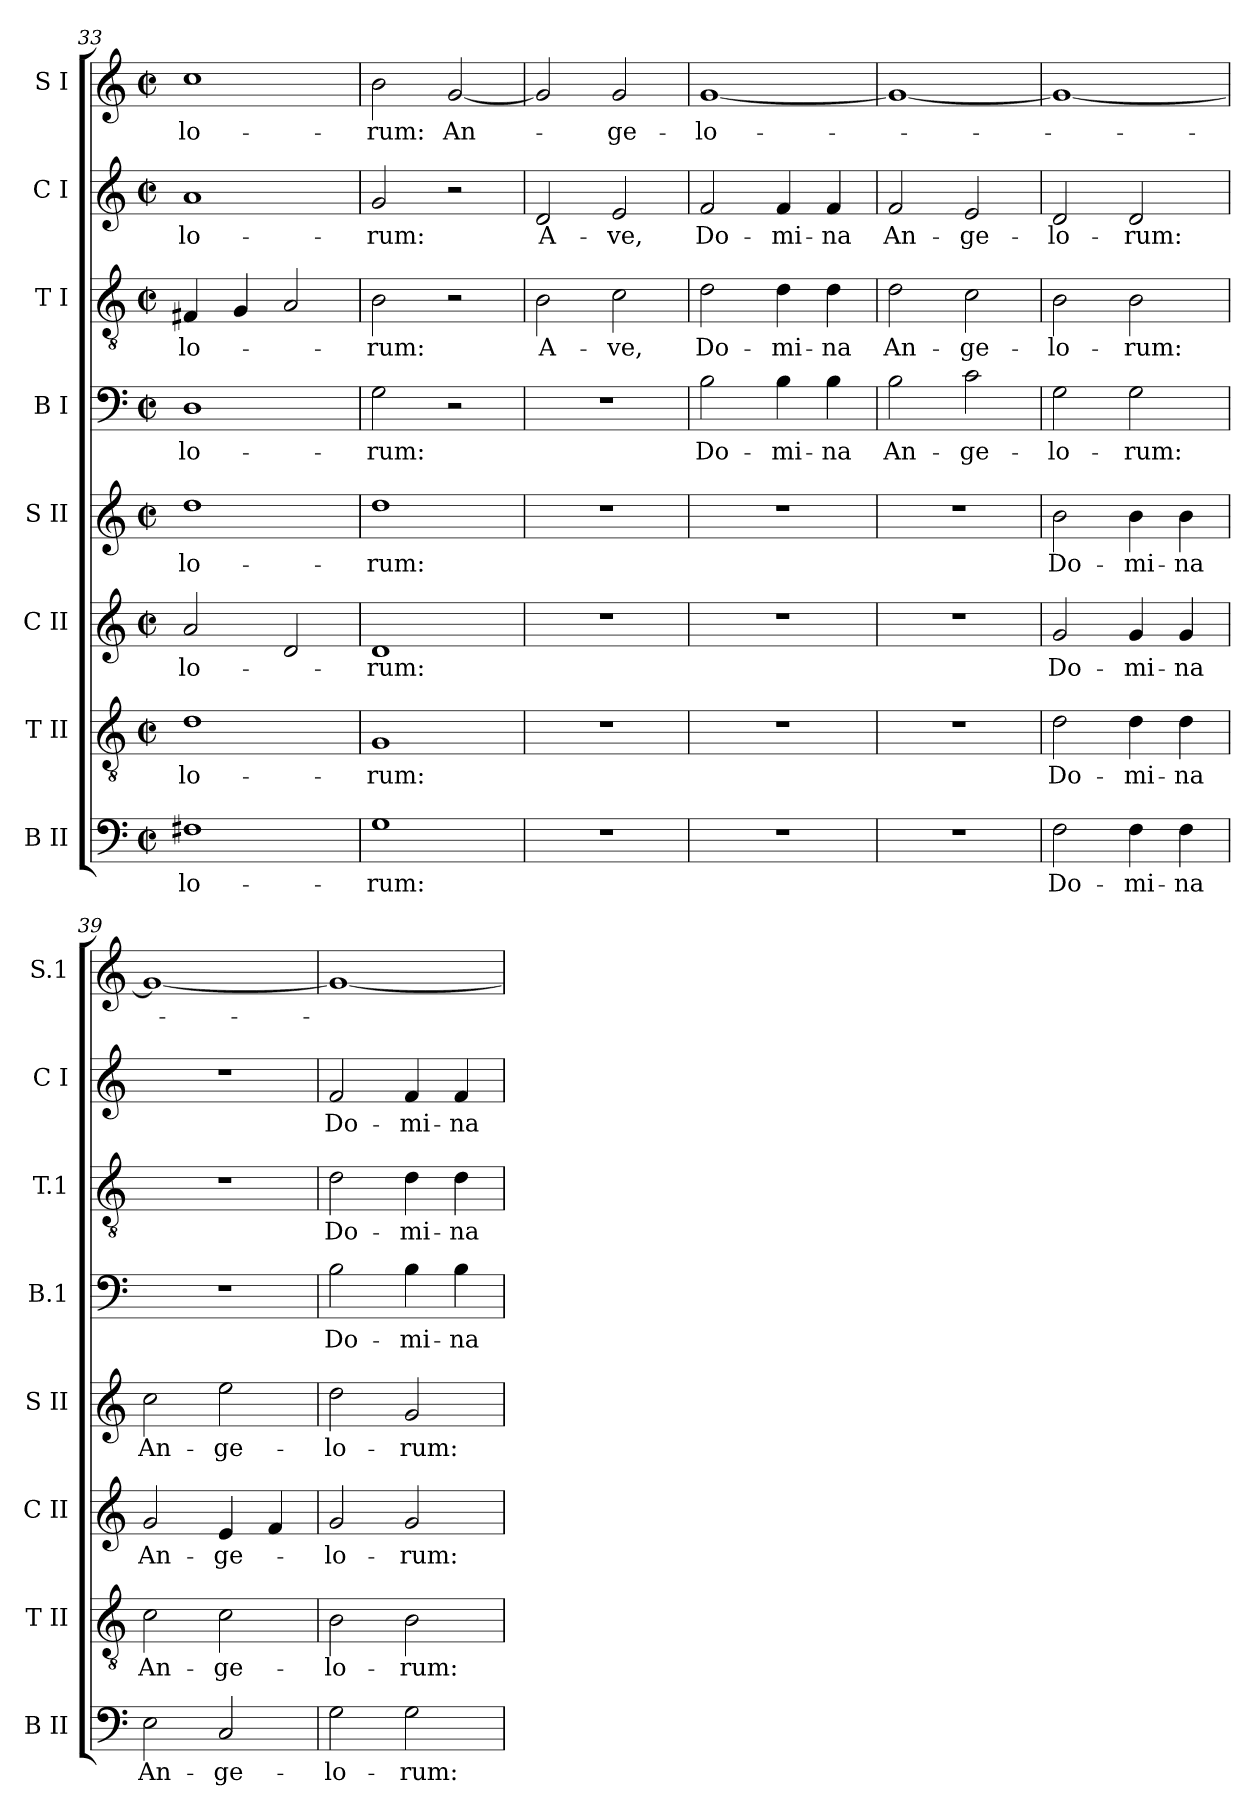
**kern	**text	**kern	**text	**kern	**text	**kern	**text	**kern	**text	**kern	**text	**kern	**text	**kern	**text
*part8	*part8	*part7	*part7	*part6	*part6	*part5	*part5	*part4	*part4	*part3	*part3	*part2	*part2	*part1	*part1
*staff8	*staff8	*staff7	*staff7	*staff6	*staff6	*staff5	*staff5	*staff4	*staff4	*staff3	*staff3	*staff2	*staff2	*staff1	*staff1
*I"B II	*	*I"T II	*	*I"C II	*	*I"S II	*	*I"B I	*	*I"T I	*	*I"C I	*	*I"S I	*
*I'B II	*	*I'T II	*	*I'C II	*	*I'S II	*	*I'B.1	*	*I'T.1	*	*I'C I	*	*I'S.1	*
*clefF4	*	*clefGv2	*	*clefG2	*	*clefG2	*	*clefF4	*	*clefGv2	*	*clefG2	*	*clefG2	*
*k[]	*	*k[]	*	*k[]	*	*k[]	*	*k[]	*	*k[]	*	*k[]	*	*k[]	*
*C:	*	*C:	*	*C:	*	*C:	*	*C:	*	*C:	*	*C:	*	*C:	*
*M2/2	*	*M2/2	*	*M2/2	*	*M2/2	*	*M2/2	*	*M2/2	*	*M2/2	*	*M2/2	*
*met(c|)	*	*met(c|)	*	*met(c|)	*	*met(c|)	*	*met(c|)	*	*met(c|)	*	*met(c|)	*	*met(c|)	*
=33	=33	=33	=33	=33	=33	=33	=33	=33	=33	=33	=33	=33	=33	=33	=33
!	!LO:LY:b	!	!LO:LY:b	!	!LO:LY:b	!	!LO:LY:b	!	!LO:LY:b	!	!LO:LY:b	!	!LO:LY:b	!	!LO:LY:b
1F#X	-lo-	1d	-lo-	2a/	-lo-	1dd	-lo-	1D	-lo-	4F#X/	-lo-	1a	-lo-	1cc	-lo-
.	.	.	.	.	.	.	.	.	.	4G/	.	.	.	.	.
.	.	.	.	2d/	.	.	.	.	.	2A/	.	.	.	.	.
=34	=34	=34	=34	=34	=34	=34	=34	=34	=34	=34	=34	=34	=34	=34	=34
!	!LO:LY:b	!	!LO:LY:b	!	!LO:LY:b	!	!LO:LY:b	!	!LO:LY:b	!	!LO:LY:b	!	!LO:LY:b	!	!LO:LY:b
1G	-rum:	1G	-rum:	1d	-rum:	1dd	-rum:	2G\	-rum:	2B\	-rum:	2g/	-rum:	2b\	-rum:
!	!	!	!	!	!	!	!	!	!	!	!	!	!	!	!LO:LY:b
.	.	.	.	.	.	.	.	2r	.	2r	.	2r	.	[2g/	An-
=35	=35	=35	=35	=35	=35	=35	=35	=35	=35	=35	=35	=35	=35	=35	=35
!	!	!	!	!	!	!	!	!	!	!	!LO:LY:b	!	!LO:LY:b	!	!
1r	.	1r	.	1r	.	1r	.	1r	.	2B\	A-	2d/	A-	2g/]	.
!	!	!	!	!	!	!	!	!	!	!	!LO:LY:b	!	!LO:LY:b	!	!LO:LY:b
.	.	.	.	.	.	.	.	.	.	2c\	-ve,	2e/	-ve,	2g/	-ge-
=36	=36	=36	=36	=36	=36	=36	=36	=36	=36	=36	=36	=36	=36	=36	=36
!	!	!	!	!	!	!	!	!	!LO:LY:b	!	!LO:LY:b	!	!LO:LY:b	!	!LO:LY:b
1r	.	1r	.	1r	.	1r	.	2B\	Do-	2d\	Do-	2f/	Do-	[1g	-lo-
!	!	!	!	!	!	!	!	!	!LO:LY:b	!	!LO:LY:b	!	!LO:LY:b	!	!
.	.	.	.	.	.	.	.	4B\	-mi-	4d\	-mi-	4f/	-mi-	.	.
!	!	!	!	!	!	!	!	!	!LO:LY:b	!	!LO:LY:b	!	!LO:LY:b	!	!
.	.	.	.	.	.	.	.	4B\	-na	4d\	-na	4f/	-na	.	.
=37	=37	=37	=37	=37	=37	=37	=37	=37	=37	=37	=37	=37	=37	=37	=37
!	!	!	!	!	!	!	!	!	!LO:LY:b	!	!LO:LY:b	!	!LO:LY:b	!	!
1r	.	1r	.	1r	.	1r	.	2B\	An-	2d\	An-	2f/	An-	1g_	.
!	!	!	!	!	!	!	!	!	!LO:LY:b	!	!LO:LY:b	!	!LO:LY:b	!	!
.	.	.	.	.	.	.	.	2c\	-ge-	2c\	-ge-	2e/	-ge-	.	.
=38	=38	=38	=38	=38	=38	=38	=38	=38	=38	=38	=38	=38	=38	=38	=38
!	!LO:LY:b	!	!LO:LY:b	!	!LO:LY:b	!	!LO:LY:b	!	!LO:LY:b	!	!LO:LY:b	!	!LO:LY:b	!	!
2F\	Do-	2d\	Do-	2g/	Do-	2b\	Do-	2G\	-lo-	2B\	-lo-	2d/	-lo-	1g_	.
!	!LO:LY:b	!	!LO:LY:b	!	!LO:LY:b	!	!LO:LY:b	!	!LO:LY:b	!	!LO:LY:b	!	!LO:LY:b	!	!
4F\	-mi-	4d\	-mi-	4g/	-mi-	4b\	-mi-	2G\	-rum:	2B\	-rum:	2d/	-rum:	.	.
!	!LO:LY:b	!	!LO:LY:b	!	!LO:LY:b	!	!LO:LY:b	!	!	!	!	!	!	!	!
4F\	-na	4d\	-na	4g/	-na	4b\	-na	.	.	.	.	.	.	.	.
=39	=39	=39	=39	=39	=39	=39	=39	=39	=39	=39	=39	=39	=39	=39	=39
!	!LO:LY:b	!	!LO:LY:b	!	!LO:LY:b	!	!LO:LY:b	!	!	!	!	!	!	!	!
2E\	An-	2c\	An-	2g/	An-	2cc\	An-	1r	.	1r	.	1r	.	1g_	.
!	!LO:LY:b	!	!LO:LY:b	!	!LO:LY:b	!	!LO:LY:b	!	!	!	!	!	!	!	!
2C/	-ge-	2c\	-ge-	4e/	-ge-	2ee\	-ge-	.	.	.	.	.	.	.	.
.	.	.	.	4f/	.	.	.	.	.	.	.	.	.	.	.
!!LO:PB:g=z
=40	=40	=40	=40	=40	=40	=40	=40	=40	=40	=40	=40	=40	=40	=40	=40
!	!LO:LY:b	!	!LO:LY:b	!	!LO:LY:b	!	!LO:LY:b	!	!LO:LY:b	!	!LO:LY:b	!	!LO:LY:b	!	!
2G\	-lo-	2B\	-lo-	2g/	-lo-	2dd\	-lo-	2B\	Do-	2d\	Do-	2f/	Do-	1g_	.
!	!LO:LY:b	!	!LO:LY:b	!	!LO:LY:b	!	!LO:LY:b	!	!LO:LY:b	!	!LO:LY:b	!	!LO:LY:b	!	!
2G\	-rum:	2B\	-rum:	2g/	-rum:	2g/	-rum:	4B\	-mi-	4d\	-mi-	4f/	-mi-	.	.
!	!	!	!	!	!	!	!	!	!LO:LY:b	!	!LO:LY:b	!	!LO:LY:b	!	!
.	.	.	.	.	.	.	.	4B\	-na	4d\	-na	4f/	-na	.	.
=	=	=	=	=	=	=	=	=	=	=	=	=	=	=	=
*-	*-	*-	*-	*-	*-	*-	*-	*-	*-	*-	*-	*-	*-	*-	*-
